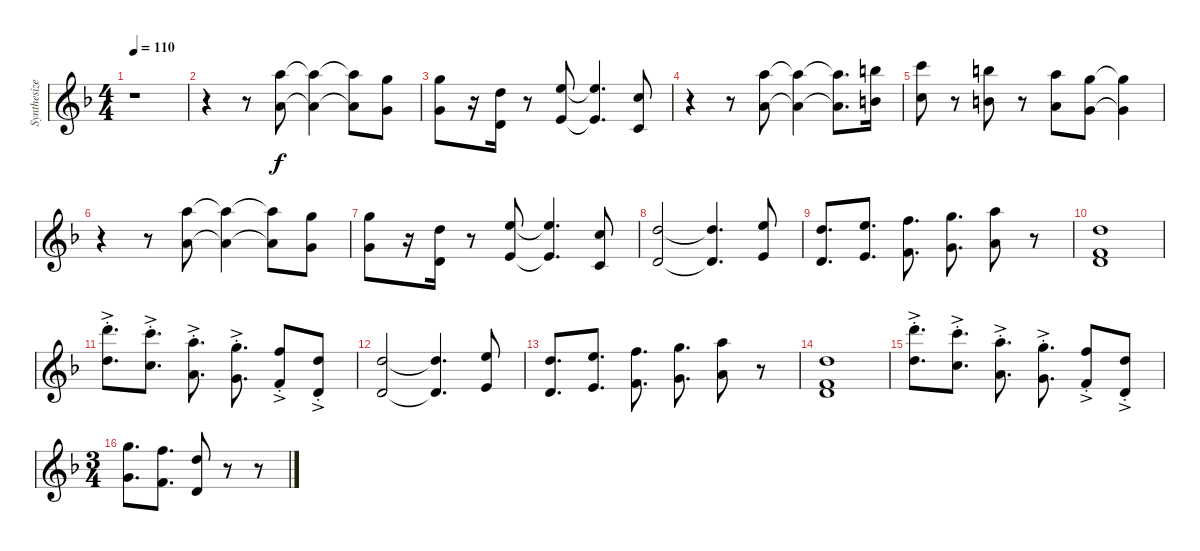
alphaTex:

\track ("Synthesizer" "Synthesize") {instrument synthbrass1}
\staff {score}
\tuning (E4 B3 G3 D3 A2 E2 B1) {hide}
\ts (4 4)
\tempo 110
\clef g2
\ks dminor
r.1{dy f} |
r.4 r.8 (17.1 10.2).8 (17.1{t} 10.2{t}).4 (17.1{t} 10.2{t}).8 (15.1 8.2).8 |
(15.1 8.2).8 r.16 (10.1 3.2).16 r.8 (12.1 5.2).8 (12.1{t} 5.2{t}).4{d} (8.1 1.2).8 |
r.4 r.8 (17.1 10.2).8 (17.1{t} 10.2{t}).4 (17.1{t} 10.2{t}).8{d} (19.1 12.2).16 |
(20.1 13.2).8 r.8 (19.1 12.2).8 r.8 (17.1 10.2).8 (15.1 8.2).8 (15.1{t} 8.2{t}).4 |
r.4 r.8 (17.1 10.2).8 (17.1{t} 10.2{t}).4 (17.1{t} 10.2{t}).8 (15.1 8.2).8 |
(15.1 8.2).8 r.16 (10.1 3.2).16 r.8 (12.1 5.2).8 (12.1{t} 5.2{t}).4{d} (8.1 1.2).8 |
(10.1 3.2).2 (10.1{t} 3.2{t}).4{d} (12.1 5.2).8 |
(10.1 3.2).8{d} (12.1 5.2).8{d} (13.1 6.2).8{d} (15.1 8.2).8{d} (17.1 10.2).8 r.8 |
(10.1 3.2 10.3).1 |
(22.1{ac st} 15.2{ac st}).8{d} (20.1{ac st} 13.2{ac st}).8{d} (17.1{ac st} 10.2{ac st}).8{d} (15.1{ac st} 8.2{ac st}).8{d} (13.1{ac st} 6.2).8 (10.1{ac st} 3.2).8 |
(10.1 3.2).2 (10.1{t} 3.2{t}).4{d} (12.1 5.2).8 |
(10.1 3.2).8{d} (12.1 5.2).8{d} (13.1 6.2).8{d} (15.1 8.2).8{d} (17.1 10.2).8 r.8 |
(10.1 3.2 10.3).1 |
(22.1{ac st} 15.2{ac st}).8{d} (20.1{ac st} 13.2{ac st}).8{d} (17.1{ac st} 10.2{ac st}).8{d} (15.1{ac st} 8.2{ac st}).8{d} (13.1{ac st} 6.2).8 (10.1{ac st} 3.2).8 |
\ts (3 4)
(15.1 8.2).8{d} (13.1 6.2).8{d} (10.1 3.2).8 r.8 r.8
